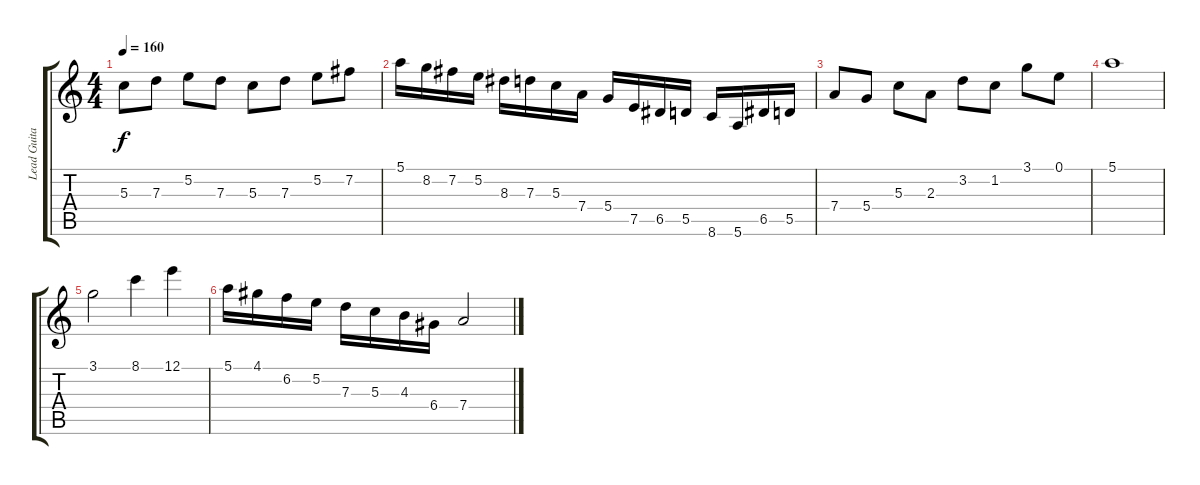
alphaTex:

\track ("Lead Guitar" "Lead Guita") {instrument distortionguitar}
\staff {score tabs}
\tuning (E4 B3 G3 D3 A2 E2) {hide}
\ts (4 4)
\tempo 160
\clef g2
\ks c
5.3.8{dy f} 7.3.8 5.2.8 7.3.8 5.3.8 7.3.8 5.2.8 7.2.8 |
5.1.16 8.2.16 7.2.16 5.2.16 8.3.16 7.3.16 5.3.16 7.4.16 5.4.16 7.5.16 6.5.16 5.5.16 8.6.16 5.6.16 6.5.16 5.5.16 |
7.4.8 5.4.8 5.3.8 2.3.8 3.2.8 1.2.8 3.1.8 0.1.8 |
5.1.1 |
3.1.2 8.1.4 12.1.4 |
5.1.16 4.1.16 6.2.16 5.2.16 7.3.16 5.3.16 4.3.16 6.4.16 7.4.2
